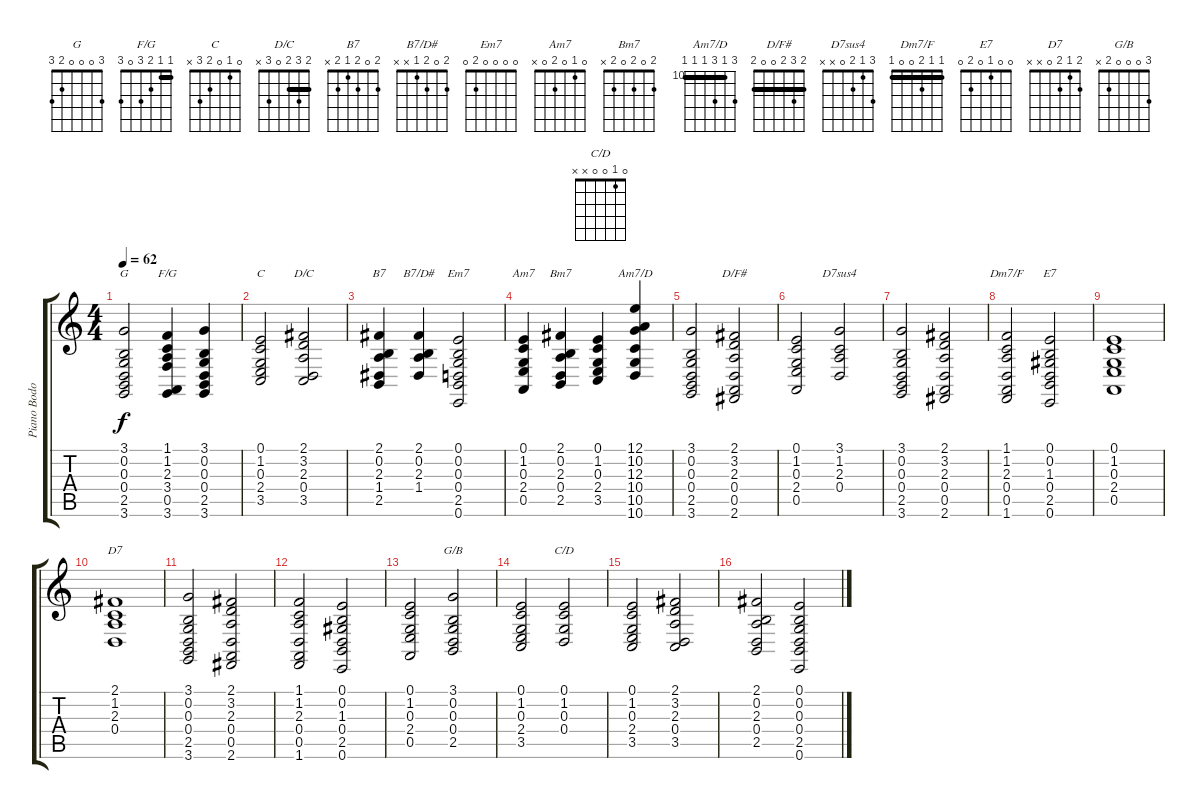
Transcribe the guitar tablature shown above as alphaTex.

\track ("Piano Bodoh" "Piano Bodo") {instrument electricpiano1}
\staff {score tabs}
\tuning (E4 B3 G3 D3 A2 E2) {hide}
\chord ("G" 3 0 0 0 2 3)
\chord ("F/G" 1 1 2 3 0 3) {barre 1}
\chord ("C" 0 1 0 2 3 x)
\chord ("D/C" 2 3 2 0 3 x) {barre 2}
\chord ("B7" 2 0 2 1 2 x)
\chord ("B7/D#" 2 0 2 1 x x)
\chord ("Em7" 0 0 0 0 2 0)
\chord ("Am7" 0 1 0 2 0 x)
\chord ("Bm7" 2 0 2 0 2 x)
\chord ("Am7/D" 12 10 12 10 10 10) {firstfret 10 barre 10}
\chord ("D/F#" 2 3 2 0 0 2) {barre 2}
\chord ("D7sus4" 3 1 2 0 x x)
\chord ("Dm7/F" 1 1 2 0 0 1) {barre 1}
\chord ("E7" 0 0 1 0 2 0)
\chord ("D7" 2 1 2 0 x x)
\chord ("G/B" 3 0 0 0 2 x)
\chord ("C/D" 0 1 0 0 x x)
\ts (4 4)
\tempo 62
\clef g2
\ks c
(3.1 0.2 0.3 0.4 2.5 3.6).2{ch "G" dy f} (1.1 1.2 2.3 3.4 0.5 3.6).4{ch "F/G"} (3.1 0.2 0.3 0.4 2.5 3.6).4 |
(0.1 1.2 0.3 2.4 3.5).2{ch "C"} (2.1 3.2 2.3 0.4 3.5).2{ch "D/C"} |
(2.1 0.2 2.3 1.4 2.5).4{ch "B7"} (2.1 0.2 2.3 1.4).4{ch "B7/D#"} (0.1 0.2 0.3 0.4 2.5 0.6).2{ch "Em7"} |
(0.1 1.2 0.3 2.4 0.5).4{ch "Am7"} (2.1 0.2 2.3 0.4 2.5).4{ch "Bm7"} (0.1 1.2 0.3 2.4 3.5).4 (12.1 10.2 12.3 10.4 10.5 10.6).4{ch "Am7/D"} |
(3.1 0.2 0.3 0.4 2.5 3.6).2 (2.1 3.2 2.3 0.4 0.5 2.6).2{ch "D/F#"} |
(0.1 1.2 0.3 2.4 0.5).2 (3.1 1.2 2.3 0.4).2{ch "D7sus4"} |
(3.1 0.2 0.3 0.4 2.5 3.6).2 (2.1 3.2 2.3 0.4 0.5 2.6).2 |
(1.1 1.2 2.3 0.4 0.5 1.6).2{ch "Dm7/F"} (0.1 0.2 1.3 0.4 2.5 0.6).2{ch "E7"} |
(0.1 1.2 0.3 2.4 0.5).1 |
(2.1 1.2 2.3 0.4).1{ch "D7"} |
(3.1 0.2 0.3 0.4 2.5 3.6).2 (2.1 3.2 2.3 0.4 0.5 2.6).2 |
(1.1 1.2 2.3 0.4 0.5 1.6).2 (0.1 0.2 1.3 0.4 2.5 0.6).2 |
(0.1 1.2 0.3 2.4 0.5).2 (3.1 0.2 0.3 0.4 2.5).2{ch "G/B"} |
(0.1 1.2 0.3 2.4 3.5).2 (0.1 1.2 0.3 0.4).2{ch "C/D"} |
(0.1 1.2 0.3 2.4 3.5).2 (2.1 3.2 2.3 0.4 3.5).2 |
(2.1 0.2 2.3 0.4 2.5).2 (0.1 0.2 0.3 0.4 2.5 0.6).2
